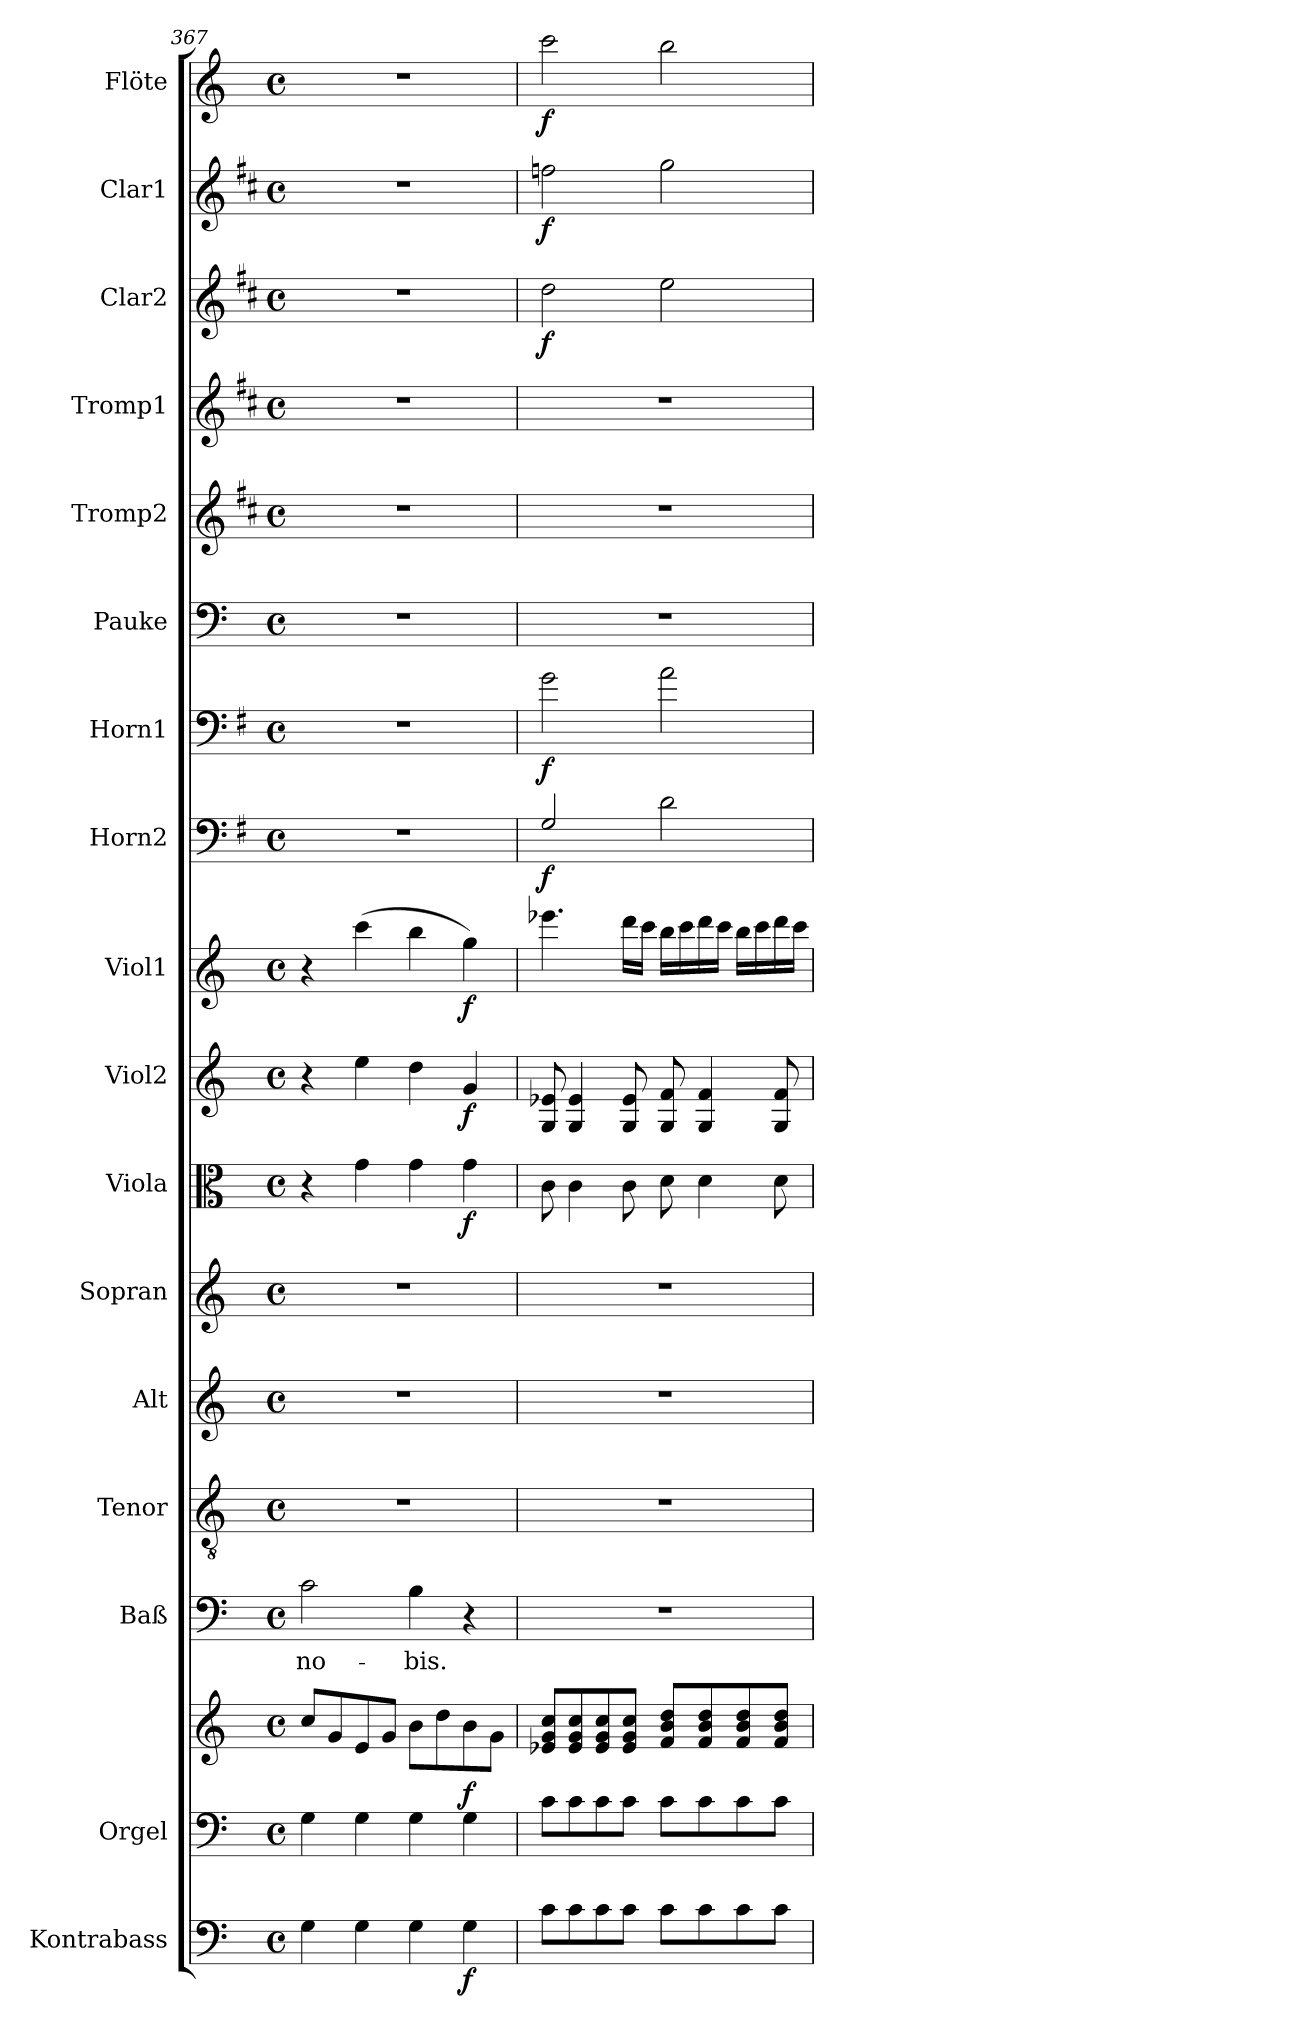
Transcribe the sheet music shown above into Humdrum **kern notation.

**kern	**dynam	**kern	**kern	**dynam	**kern	**text	**kern	**kern	**kern	**kern	**dynam	**kern	**dynam	**kern	**dynam	**kern	**dynam	**kern	**dynam	**kern	**kern	**kern	**kern	**dynam	**kern	**dynam	**kern	**dynam
*part17	*part17	*part16	*part16	*part16	*part15	*part15	*part14	*part13	*part12	*part11	*part11	*part10	*part10	*part9	*part9	*part8	*part8	*part7	*part7	*part6	*part5	*part4	*part3	*part3	*part2	*part2	*part1	*part1
*staff18	*staff18	*staff17	*staff16	*staff16/17	*staff15	*staff15	*staff14	*staff13	*staff12	*staff11	*staff11	*staff10	*staff10	*staff9	*staff9	*staff8	*staff8	*staff7	*staff7	*staff6	*staff5	*staff4	*staff3	*staff3	*staff2	*staff2	*staff1	*staff1
*I"Kontrabass	*	*I"Orgel	*	*	*I"Baß	*	*I"Tenor	*I"Alt	*I"Sopran	*I"Viola	*	*I"Viol2	*	*I"Viol1	*	*I"Horn2	*	*I"Horn1	*	*I"Pauke	*I"Tromp2	*I"Tromp1	*I"Clar2	*	*I"Clar1	*	*I"Flöte	*
*I'Kb	*	*	*	*	*I'B	*	*I'T	*I'A	*I'S	*I'Vla	*	*I'Vl2	*	*I'Vl1	*	*I'Hr2	*	*I'Hr1	*	*I'Pk	*I'Tr2	*I'Tr1	*I'Cl2	*	*I'Cl1	*	*I'Fl	*
*clefF4	*	*clefF4	*clefG2	*	*clefF4	*	*clefGv2	*clefG2	*clefG2	*clefC3	*	*clefG2	*	*clefG2	*	*clefF4	*	*clefF4	*	*clefF4	*clefG2	*clefG2	*clefG2	*	*clefG2	*	*clefG2	*
*ITrd7c12	*	*	*	*	*	*	*	*	*	*	*	*	*	*	*	*ITrd4c7	*	*ITrd4c7	*	*	*ITrd1c2	*ITrd1c2	*ITrd1c2	*	*ITrd1c2	*	*	*
*k[]	*	*k[]	*k[]	*	*k[]	*	*k[]	*k[]	*k[]	*k[]	*	*k[]	*	*k[]	*	*k[]	*	*k[]	*	*k[]	*k[]	*k[]	*k[]	*	*k[]	*	*k[]	*
*C:	*	*C:	*C:	*	*C:	*	*C:	*C:	*C:	*C:	*	*C:	*	*C:	*	*C:	*	*C:	*	*C:	*C:	*C:	*C:	*	*C:	*	*C:	*
*M4/4	*	*M4/4	*M4/4	*	*M4/4	*	*M4/4	*M4/4	*M4/4	*M4/4	*	*M4/4	*	*M4/4	*	*M4/4	*	*M4/4	*	*M4/4	*M4/4	*M4/4	*M4/4	*	*M4/4	*	*M4/4	*
*met(c)	*	*met(c)	*met(c)	*	*met(c)	*	*met(c)	*met(c)	*met(c)	*met(c)	*	*met(c)	*	*met(c)	*	*met(c)	*	*met(c)	*	*met(c)	*met(c)	*met(c)	*met(c)	*	*met(c)	*	*met(c)	*
=367	=367	=367	=367	=367	=367	=367	=367	=367	=367	=367	=367	=367	=367	=367	=367	=367	=367	=367	=367	=367	=367	=367	=367	=367	=367	=367	=367	=367
!	!	!	!	!	!	!LO:LY:b	!	!	!	!	!	!	!	!	!	!	!	!	!	!	!	!	!	!	!	!	!	!
4GG\	.	4G\	8cc/L	.	2c\	no-	1r	1r	1r	4r	.	4r	.	4r	.	1r	.	1r	.	1r	1r	1r	1r	.	1r	.	1r	.
.	.	.	8g/	.	.	.	.	.	.	.	.	.	.	.	.	.	.	.	.	.	.	.	.	.	.	.	.	.
4GG\	.	4G\	8e/	.	.	.	.	.	.	4g\	.	4ee\	.	(>4ccc\	.	.	.	.	.	.	.	.	.	.	.	.	.	.
.	.	.	8g/J	.	.	.	.	.	.	.	.	.	.	.	.	.	.	.	.	.	.	.	.	.	.	.	.	.
!	!	!	!	!	!	!LO:LY:b	!	!	!	!	!	!	!	!	!	!	!	!	!	!	!	!	!	!	!	!	!	!
4GG\	.	4G\	8b\L	.	4B\	-bis.	.	.	.	4g\	.	4dd\	.	4bb\	.	.	.	.	.	.	.	.	.	.	.	.	.	.
.	.	.	8dd\	.	.	.	.	.	.	.	.	.	.	.	.	.	.	.	.	.	.	.	.	.	.	.	.	.
!	!LO:DY:b	!	!	!LO:DY:a=2	!	!	!	!	!	!	!LO:DY:b	!	!LO:DY:b	!	!LO:DY:b	!	!	!	!	!	!	!	!	!	!	!	!	!
4GG\	f	4G\	8b\	f	4r	.	.	.	.	4g\	f	4g/	f	4gg\)	f	.	.	.	.	.	.	.	.	.	.	.	.	.
.	.	.	8g\J	.	.	.	.	.	.	.	.	.	.	.	.	.	.	.	.	.	.	.	.	.	.	.	.	.
!!LO:PB:g=z
=368	=368	=368	=368	=368	=368	=368	=368	=368	=368	=368	=368	=368	=368	=368	=368	=368	=368	=368	=368	=368	=368	=368	=368	=368	=368	=368	=368	=368
!	!	!	!	!	!	!	!	!	!	!	!	!	!	!	!	!	!LO:DY:b	!	!LO:DY:b	!	!	!	!	!LO:DY:b	!	!LO:DY:b	!	!LO:DY:b
8C\L	.	8c\L	8e-X/ 8g/ 8cc/L	.	1r	.	1r	1r	1r	8c\	.	8G/ 8e-X/	.	4.eee-X\	.	2C/	f	2c\	f	1r	1r	1r	2cc\	f	2ee-X\	f	2ccc\	f
8C\	.	8c\	8e-/ 8g/ 8cc/	.	.	.	.	.	.	4c\	.	4G/ 4e-/	.	.	.	.	.	.	.	.	.	.	.	.	.	.	.	.
8C\	.	8c\	8e-/ 8g/ 8cc/	.	.	.	.	.	.	.	.	.	.	.	.	.	.	.	.	.	.	.	.	.	.	.	.	.
8C\J	.	8c\J	8e-/ 8g/ 8cc/J	.	.	.	.	.	.	8c\	.	8G/ 8e-/	.	16ddd\LL	.	.	.	.	.	.	.	.	.	.	.	.	.	.
.	.	.	.	.	.	.	.	.	.	.	.	.	.	16ccc\JJ	.	.	.	.	.	.	.	.	.	.	.	.	.	.
8C\L	.	8c\L	8f/ 8b/ 8dd/L	.	.	.	.	.	.	8d\	.	8G/ 8f/	.	16bb\LL	.	2G\	.	2d\	.	.	.	.	2dd\	.	2ff\	.	2bb\	.
.	.	.	.	.	.	.	.	.	.	.	.	.	.	16ccc\	.	.	.	.	.	.	.	.	.	.	.	.	.	.
8C\	.	8c\	8f/ 8b/ 8dd/	.	.	.	.	.	.	4d\	.	4G/ 4f/	.	16ddd\	.	.	.	.	.	.	.	.	.	.	.	.	.	.
.	.	.	.	.	.	.	.	.	.	.	.	.	.	16ccc\JJ	.	.	.	.	.	.	.	.	.	.	.	.	.	.
8C\	.	8c\	8f/ 8b/ 8dd/	.	.	.	.	.	.	.	.	.	.	16bb\LL	.	.	.	.	.	.	.	.	.	.	.	.	.	.
.	.	.	.	.	.	.	.	.	.	.	.	.	.	16ccc\	.	.	.	.	.	.	.	.	.	.	.	.	.	.
8C\J	.	8c\J	8f/ 8b/ 8dd/J	.	.	.	.	.	.	8d\	.	8G/ 8f/	.	16ddd\	.	.	.	.	.	.	.	.	.	.	.	.	.	.
.	.	.	.	.	.	.	.	.	.	.	.	.	.	16ccc\JJ	.	.	.	.	.	.	.	.	.	.	.	.	.	.
=	=	=	=	=	=	=	=	=	=	=	=	=	=	=	=	=	=	=	=	=	=	=	=	=	=	=	=	=
*-	*-	*-	*-	*-	*-	*-	*-	*-	*-	*-	*-	*-	*-	*-	*-	*-	*-	*-	*-	*-	*-	*-	*-	*-	*-	*-	*-	*-
